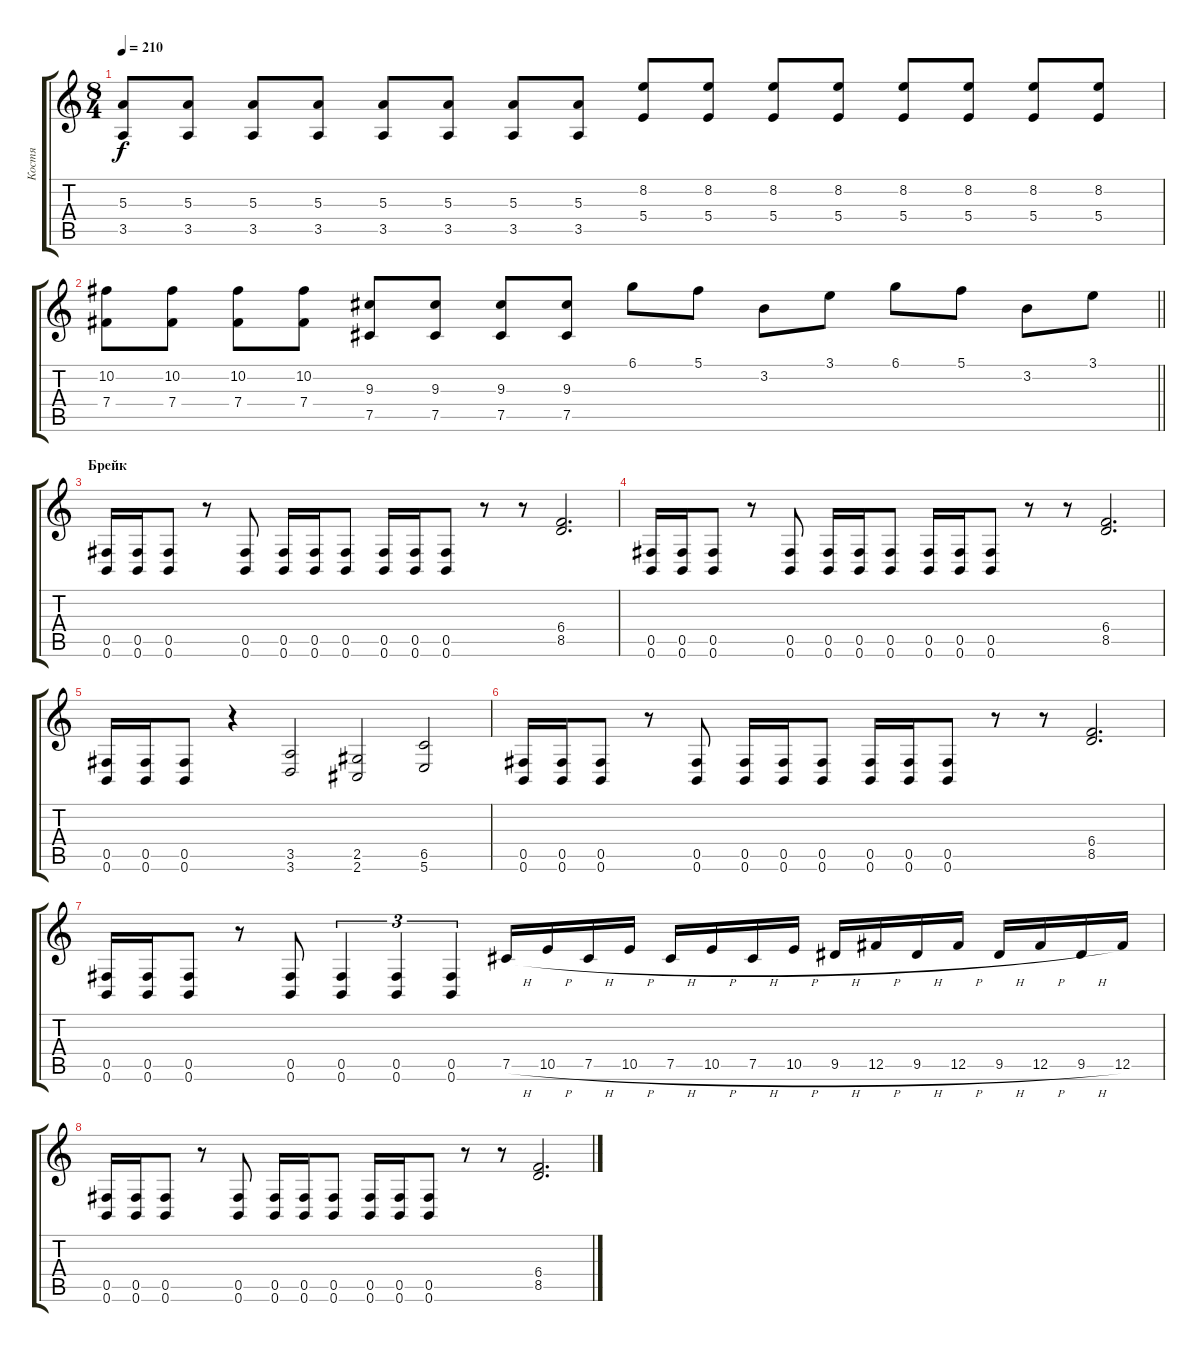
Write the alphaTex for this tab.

\track ("Костя" "Костя") {instrument distortionguitar}
\staff {score tabs}
\tuning (Db4 Ab3 E3 B2 Gb2 B1) {hide}
\ts (8 4)
\tempo 210
\clef g2
\ks c
(5.3 3.5).8{dy f} (5.3 3.5).8 (5.3 3.5).8 (5.3 3.5).8 (5.3 3.5).8 (5.3 3.5).8 (5.3 3.5).8 (5.3 3.5).8 (8.2 5.4).8 (8.2 5.4).8 (8.2 5.4).8 (8.2 5.4).8 (8.2 5.4).8 (8.2 5.4).8 (8.2 5.4).8 (8.2 5.4).8 |
\barLineRight lightlight
(10.2 7.4).8 (10.2 7.4).8 (10.2 7.4).8 (10.2 7.4).8 (9.3 7.5).8 (9.3 7.5).8 (9.3 7.5).8 (9.3 7.5).8 6.1.8 5.1.8 3.2.8 3.1.8 6.1.8 5.1.8 3.2.8 3.1.8 |
\section ("" "Брейк")
(0.5 0.6).16 (0.5 0.6).16 (0.5 0.6).8 r.8 (0.5 0.6).8 (0.5 0.6).16 (0.5 0.6).16 (0.5 0.6).8 (0.5 0.6).16 (0.5 0.6).16 (0.5 0.6).8 r.8 r.8 (6.4 8.5).2{d} |
(0.5 0.6).16 (0.5 0.6).16 (0.5 0.6).8 r.8 (0.5 0.6).8 (0.5 0.6).16 (0.5 0.6).16 (0.5 0.6).8 (0.5 0.6).16 (0.5 0.6).16 (0.5 0.6).8 r.8 r.8 (6.4 8.5).2{d} |
(0.5 0.6).16 (0.5 0.6).16 (0.5 0.6).8 r.4 (3.5 3.6).2 (2.5 2.6).2 (6.5 5.6).2 |
(0.5 0.6).16 (0.5 0.6).16 (0.5 0.6).8 r.8 (0.5 0.6).8 (0.5 0.6).16 (0.5 0.6).16 (0.5 0.6).8 (0.5 0.6).16 (0.5 0.6).16 (0.5 0.6).8 r.8 r.8 (6.4 8.5).2{d} |
(0.5 0.6).16 (0.5 0.6).16 (0.5 0.6).8 r.8 (0.5 0.6).8 (0.5 0.6).4{tu (3 2)} (0.5 0.6).4{tu (3 2)} (0.5 0.6).4{tu (3 2)} 7.5{h}.16 10.5{h}.16 7.5{h}.16 10.5{h}.16 7.5{h}.16 10.5{h}.16 7.5{h}.16 10.5{h}.16 9.5{h}.16 12.5{h}.16 9.5{h}.16 12.5{h}.16 9.5{h}.16 12.5{h}.16 9.5{h}.16 12.5.16 |
(0.5 0.6).16 (0.5 0.6).16 (0.5 0.6).8 r.8 (0.5 0.6).8 (0.5 0.6).16 (0.5 0.6).16 (0.5 0.6).8 (0.5 0.6).16 (0.5 0.6).16 (0.5 0.6).8 r.8 r.8 (6.4 8.5).2{d}
